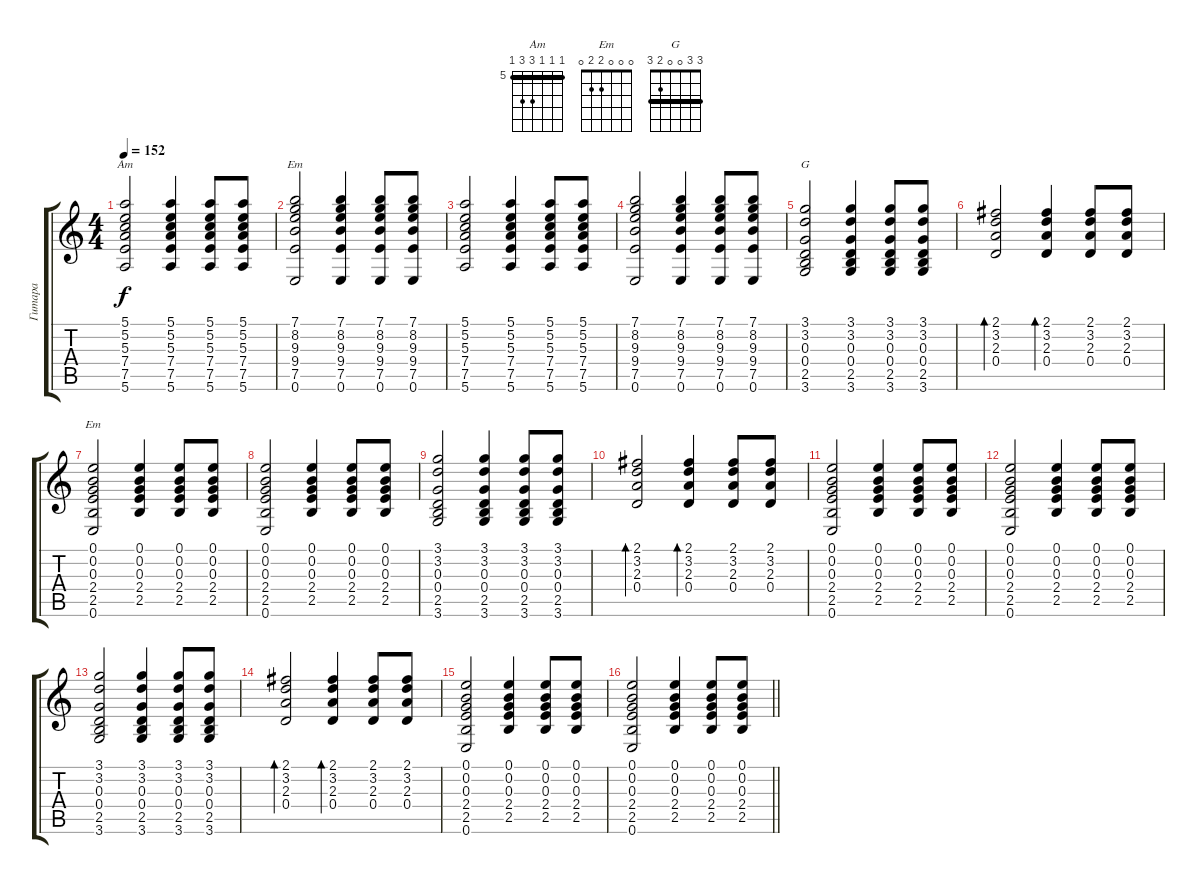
\track ("Гитара" "Гитара") {instrument acousticguitarsteel}
\staff {score tabs}
\tuning (E4 B3 G3 D3 A2 E2) {hide}
\chord ("Am" 5 5 5 7 7 5) {firstfret 5 barre 5}
\chord ("Em" 7 8 9 9 7 0) {firstfret 7 barre 7}
\chord ("G" 3 3 0 0 2 3) {barre 3}
\chord ("Em" 0 0 0 2 2 0)
\ts (4 4)
\tempo 152
\clef g2
\ks c
(5.1 5.2 5.3 7.4 7.5 5.6).2{ch "Am" dy f} (5.1 5.2 5.3 7.4 7.5 5.6).4 (5.1 5.2 5.3 7.4 7.5 5.6).8 (5.1 5.2 5.3 7.4 7.5 5.6).8 |
(7.1 8.2 9.3 9.4 7.5 0.6).2{ch "Em"} (7.1 8.2 9.3 9.4 7.5 0.6).4 (7.1 8.2 9.3 9.4 7.5 0.6).8 (7.1 8.2 9.3 9.4 7.5 0.6).8 |
(5.1 5.2 5.3 7.4 7.5 5.6).2 (5.1 5.2 5.3 7.4 7.5 5.6).4 (5.1 5.2 5.3 7.4 7.5 5.6).8 (5.1 5.2 5.3 7.4 7.5 5.6).8 |
(7.1 8.2 9.3 9.4 7.5 0.6).2 (7.1 8.2 9.3 9.4 7.5 0.6).4 (7.1 8.2 9.3 9.4 7.5 0.6).8 (7.1 8.2 9.3 9.4 7.5 0.6).8 |
(3.1 3.2 0.3 0.4 2.5 3.6).2{ch "G"} (3.1 3.2 0.3 0.4 2.5 3.6).4 (3.1 3.2 0.3 0.4 2.5 3.6).8 (3.1 3.2 0.3 0.4 2.5 3.6).8 |
(2.1 3.2 2.3 0.4).2{bd 30} (2.1 3.2 2.3 0.4).4{bd 30} (2.1 3.2 2.3 0.4).8 (2.1 3.2 2.3 0.4).8 |
(0.1 0.2 0.3 2.4 2.5 0.6).2{ch "Em"} (0.1 0.2 0.3 2.4 2.5).4 (0.1 0.2 0.3 2.4 2.5).8 (0.1 0.2 0.3 2.4 2.5).8 |
(0.1 0.2 0.3 2.4 2.5 0.6).2 (0.1 0.2 0.3 2.4 2.5).4 (0.1 0.2 0.3 2.4 2.5).8 (0.1 0.2 0.3 2.4 2.5).8 |
(3.1 3.2 0.3 0.4 2.5 3.6).2 (3.1 3.2 0.3 0.4 2.5 3.6).4 (3.1 3.2 0.3 0.4 2.5 3.6).8 (3.1 3.2 0.3 0.4 2.5 3.6).8 |
(2.1 3.2 2.3 0.4).2{bd 30} (2.1 3.2 2.3 0.4).4{bd 30} (2.1 3.2 2.3 0.4).8 (2.1 3.2 2.3 0.4).8 |
(0.1 0.2 0.3 2.4 2.5 0.6).2 (0.1 0.2 0.3 2.4 2.5).4 (0.1 0.2 0.3 2.4 2.5).8 (0.1 0.2 0.3 2.4 2.5).8 |
(0.1 0.2 0.3 2.4 2.5 0.6).2 (0.1 0.2 0.3 2.4 2.5).4 (0.1 0.2 0.3 2.4 2.5).8 (0.1 0.2 0.3 2.4 2.5).8 |
(3.1 3.2 0.3 0.4 2.5 3.6).2 (3.1 3.2 0.3 0.4 2.5 3.6).4 (3.1 3.2 0.3 0.4 2.5 3.6).8 (3.1 3.2 0.3 0.4 2.5 3.6).8 |
(2.1 3.2 2.3 0.4).2{bd 30} (2.1 3.2 2.3 0.4).4{bd 30} (2.1 3.2 2.3 0.4).8 (2.1 3.2 2.3 0.4).8 |
(0.1 0.2 0.3 2.4 2.5 0.6).2 (0.1 0.2 0.3 2.4 2.5).4 (0.1 0.2 0.3 2.4 2.5).8 (0.1 0.2 0.3 2.4 2.5).8 |
\barLineRight lightlight
(0.1 0.2 0.3 2.4 2.5 0.6).2 (0.1 0.2 0.3 2.4 2.5).4 (0.1 0.2 0.3 2.4 2.5).8 (0.1 0.2 0.3 2.4 2.5).8
